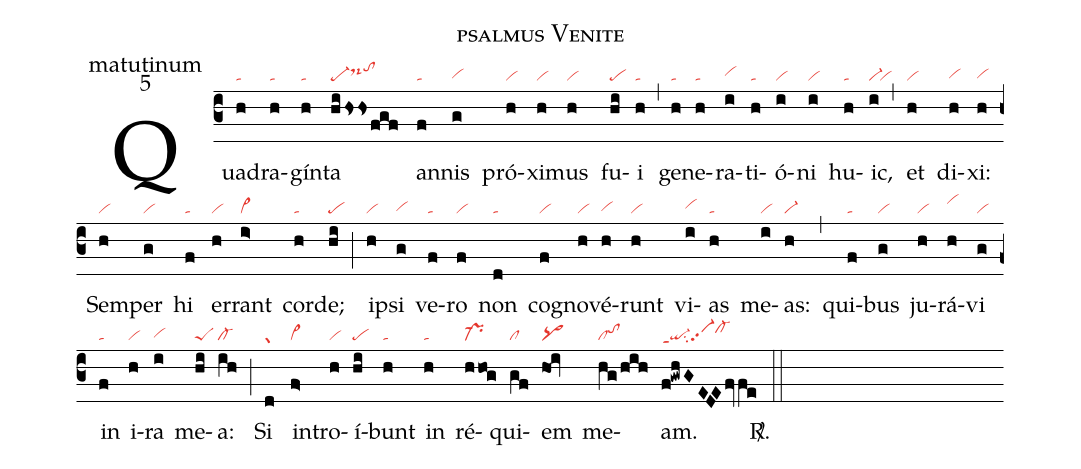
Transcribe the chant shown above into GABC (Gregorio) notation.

name: psalmus Venite;
office-part: matutinum;
mode: 5;
nabc-lines: 1;
%%
(c3)
Quad(h|ta)ra(h|ta)gín(h|ta)ta(hihssfgf|pe-ds-hitohj) an(f|ta)nis(g|vihg) pró(h|vi)xi(h|vi)mus(h|vi) fu(hi|pe)i(h|ta) (,)
ge(h|ta)ne(h|ta)ra(i|vihh)ti(h|ta)ó(i|vi)ni(i|vi) hu(h|ta)ic,(i|vi-) (,|vi)
et(h|vi) di(h|vihg)xi:(h|vihg) Sem(h|vi)per(g|vi) hi(f|ta) er(h|vi)rant(i>|vi>) cor(h|ta)de;(hi|pe) (;)
ip(h|vi)si(g|vihg) ve(f|ta)ro(f|vi) non(d|ta) co(f|vi)gno(h|vi)vé(h|vihg)runt(h|vi) vi(i|vihh)as(h|ta) me(i|vi)as:(h|vi-) (,)
qui(f|ta)bus(g|vi) ju(h|vi)rá(h|vihj)vi(g|vi) in(f|ta) i(h|vi)ra(i|vihg) me(hi|peS)a:(ih|cl-) (;)
Si(d|gr) in(f>|vi>)tro(h|vi)í(hi|pe)bunt(h|ta) in(h|ta) ré(h/ho!g|pr-)qui(gf|cl)em(ho<!iv|pq>) me(hg/hih|cltohi)am.(f!gwhGEDEfv/fe|qi-ppt1su2vi-pp2cl-hi) <sp>R/</sp>.(::)
